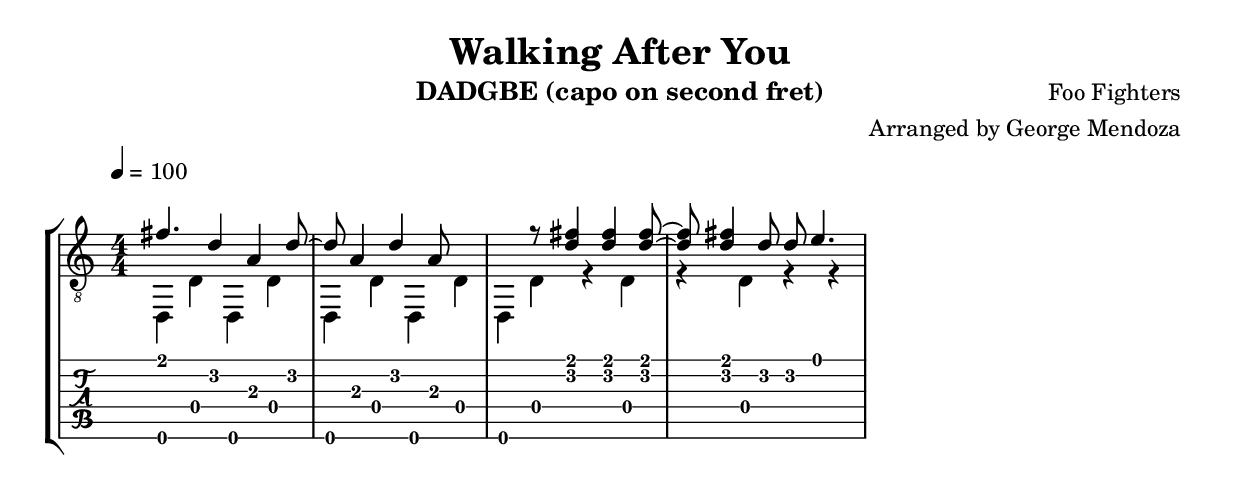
\version "2.12.3"
\include "english.ly"

\paper {
 indent = #0
}

\header {
  title = "Walking After You"
  composer = "Foo Fighters"
  arranger = "Arranged by George Mendoza"
  instrument = "DADGBE (capo on second fret)"
}

%-----------------------------------------------------------------------
% Chord Sets


%-----------------------------------------------------------------------
% Bars

vOneBarTabOneScoreOneLineOneBarOne = {  <fs'\1>4. <d'\2>4 <a\3>4 <d'~\2>8  }
vTwoBarTabOneScoreOneLineOneBarOne = {  <d,\6>4 <d\4>4 <d,\6>4 <d\4>4  }
cBarTabOneScoreOneLineOneBarOne = {   }

vOneBarTabOneScoreOneLineOneBarTwo = {  <d'\2>8 <a\3>4 <d'\2>4 <a\3>8 \skip 4  }
vTwoBarTabOneScoreOneLineOneBarTwo = {  <d,\6>4 <d\4>4 <d,\6>4 <d\4>4  }
cBarTabOneScoreOneLineOneBarTwo = {   }

vOneBarTabOneScoreOneLineTwoBarOne = {  \skip 4 r8 <d'\2 fs'\1 >4 <d'\2 fs'\1 >4 <d'~\2 fs'~\1 >8  }
vTwoBarTabOneScoreOneLineTwoBarOne = {  <d,\6>4 <d\4>4 r4 <d\4>4  }
cBarTabOneScoreOneLineTwoBarOne = {   }

vOneBarTabOneScoreOneLineTwoBarTwo = {  <d'\2 fs'\1 >8 <d'\2 fs'\1 >4 <d'\2>8 <d'\2>8 <e'\1>4.  }
vTwoBarTabOneScoreOneLineTwoBarTwo = {  r4 <d\4>4 r4 r4  }
cBarTabOneScoreOneLineTwoBarTwo = {   }


%-----------------------------------------------------------------------
% Lines

vOneLineTabOneScoreOneLineOne = { \vOneBarTabOneScoreOneLineOneBarOne \vOneBarTabOneScoreOneLineOneBarTwo  }
vTwoLineTabOneScoreOneLineOne = { \vTwoBarTabOneScoreOneLineOneBarOne \vTwoBarTabOneScoreOneLineOneBarTwo  }
cLineTabOneScoreOneLineOne = { \cBarTabOneScoreOneLineOneBarOne \cBarTabOneScoreOneLineOneBarTwo }

vOneLineTabOneScoreOneLineTwo = { \vOneBarTabOneScoreOneLineTwoBarOne \vOneBarTabOneScoreOneLineTwoBarTwo \break }
vTwoLineTabOneScoreOneLineTwo = { \vTwoBarTabOneScoreOneLineTwoBarOne \vTwoBarTabOneScoreOneLineTwoBarTwo \break }
cLineTabOneScoreOneLineTwo = { \cBarTabOneScoreOneLineTwoBarOne \cBarTabOneScoreOneLineTwoBarTwo }


%-----------------------------------------------------------------------
% Stanzas


%-----------------------------------------------------------------------
% Scores

vOneScoreTabOneScoreOne = { \vOneLineTabOneScoreOneLineOne \vOneLineTabOneScoreOneLineTwo }
vTwoScoreTabOneScoreOne = { \vTwoLineTabOneScoreOneLineOne \vTwoLineTabOneScoreOneLineTwo }
cScoreTabOneScoreOne = { \cLineTabOneScoreOneLineOne \cLineTabOneScoreOneLineTwo }


%-----------------------------------------------------------------------
% Voices

vOne = {
  \transposition d''
  \vOneScoreTabOneScoreOne
}

vTwo = {
  \transposition d'
  \vTwoScoreTabOneScoreOne
}


%-----------------------------------------------------------------------
% Stanza Headings

stanzaHeadings = { 
}

%-----------------------------------------------------------------------
% Chord Headings

chordHeadings = { \cScoreTabOneScoreOne }

%-----------------------------------------------------------------------

\score {
  \new StaffGroup <<
    \new Staff <<
      
      \tempo 4 = 100

      \clef "treble_8"

      \new Voice \with { \remove Rest_engraver } {
        \stanzaHeadings
      }

      \new Voice {
        
        \voiceOne
        \vOne
      }
      \new Voice {
        
        \voiceTwo
        \vTwo
      }
    >>

    \new TabStaff <<
      \set TabStaff.stringTunings = #guitar-drop-d-tuning
      \new TabVoice {
        \slurUp
        \vOne
      }
      \new TabVoice {
        \slurUp
        \vTwo
      }
      \new TabVoice {
        \chordHeadings
      }
    >>
  >>

  \layout {
    \context { \Staff
      \override TimeSignature #'style = #'numbered
      \override StringNumber #'transparent = ##t
    }
    \context { \TabStaff
      \override TimeSignature #'style = #'numbered
    }
    \context { \Voice
      \remove Slur_engraver
    }
    \context { \TabVoice
      \remove Dots_engraver
      \remove Stem_engraver
      \remove Rest_engraver
    }
  }
}

% showLastLength = R1*4
\score {
  \new Staff \with {midiInstrument = #"acoustic guitar (nylon)"} <<
    \tempo 4 = 100

    \clef "treble_8"

    \new Voice {
      \unfoldRepeats {
        \vOne
      }
    }
    \new Voice {
      \unfoldRepeats {
        \vTwo
      }
    }
  >>

  \midi {}
}
